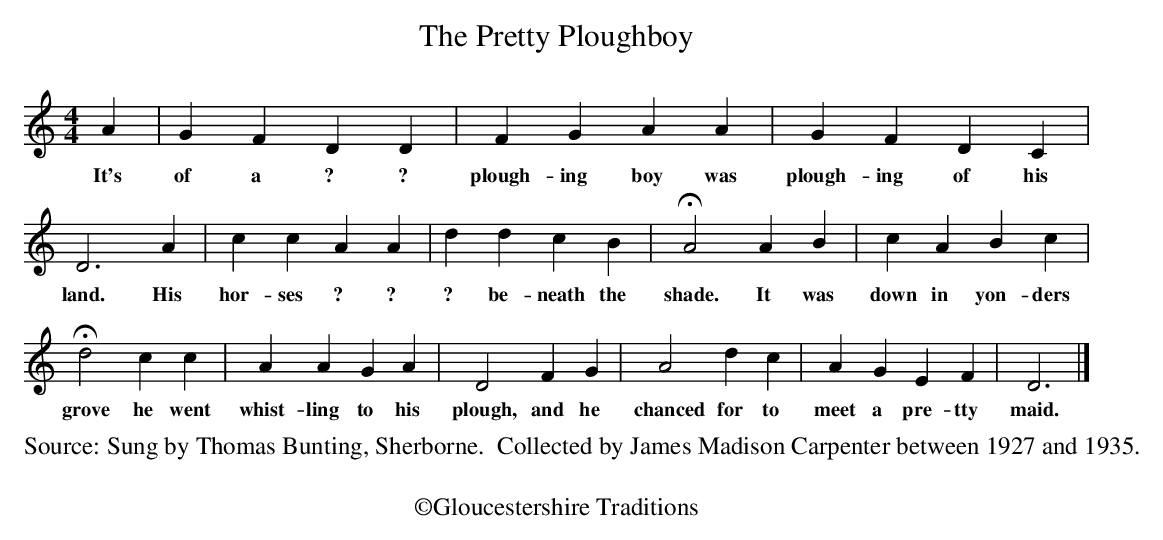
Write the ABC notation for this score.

X:1
T: The Pretty Ploughboy
M: 4/4
L:  1/4
K:Ddor
A|GFDD|FGAA|GFDC|
w:It's of a ? ? plough-ing boy was plough-ing of his
D3A|ccAA|ddcB|HA2AB|cABc|
w:land. His hor-ses ? ? ? be-neath the shade. It was down in yon-ders
Hd2cc|AAGA|D2FG|A2dc|AGEF|D3|]
w:grove he went whist-ling to his plough, and he chanced for to meet a pre-tty maid.
